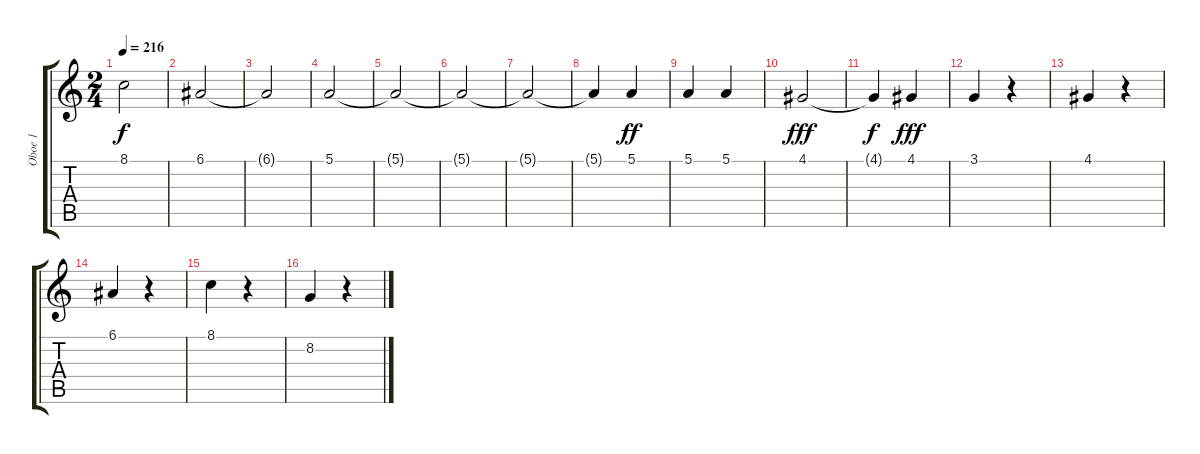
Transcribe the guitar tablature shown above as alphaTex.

\track ("Oboe 1" "Oboe 1") {instrument oboe}
\staff {score tabs}
\tuning (E4 B3 G3 D3 A2 E2) {hide}
\ts (2 4)
\tempo 216
\clef g2
\ks c
8.1{t}.2{dy f} |
6.1.2 |
6.1{t}.2 |
5.1.2 |
5.1{t}.2 |
5.1{t}.2 |
5.1{t}.2 |
5.1{t}.4 5.1.4{dy ff} |
5.1.4 5.1.4 |
4.1.2{dy fff} |
4.1{t}.4{dy f} 4.1.4{dy fff} |
3.1.4 r.4 |
4.1.4 r.4 |
6.1.4 r.4 |
8.1.4 r.4 |
8.2.4 r.4
